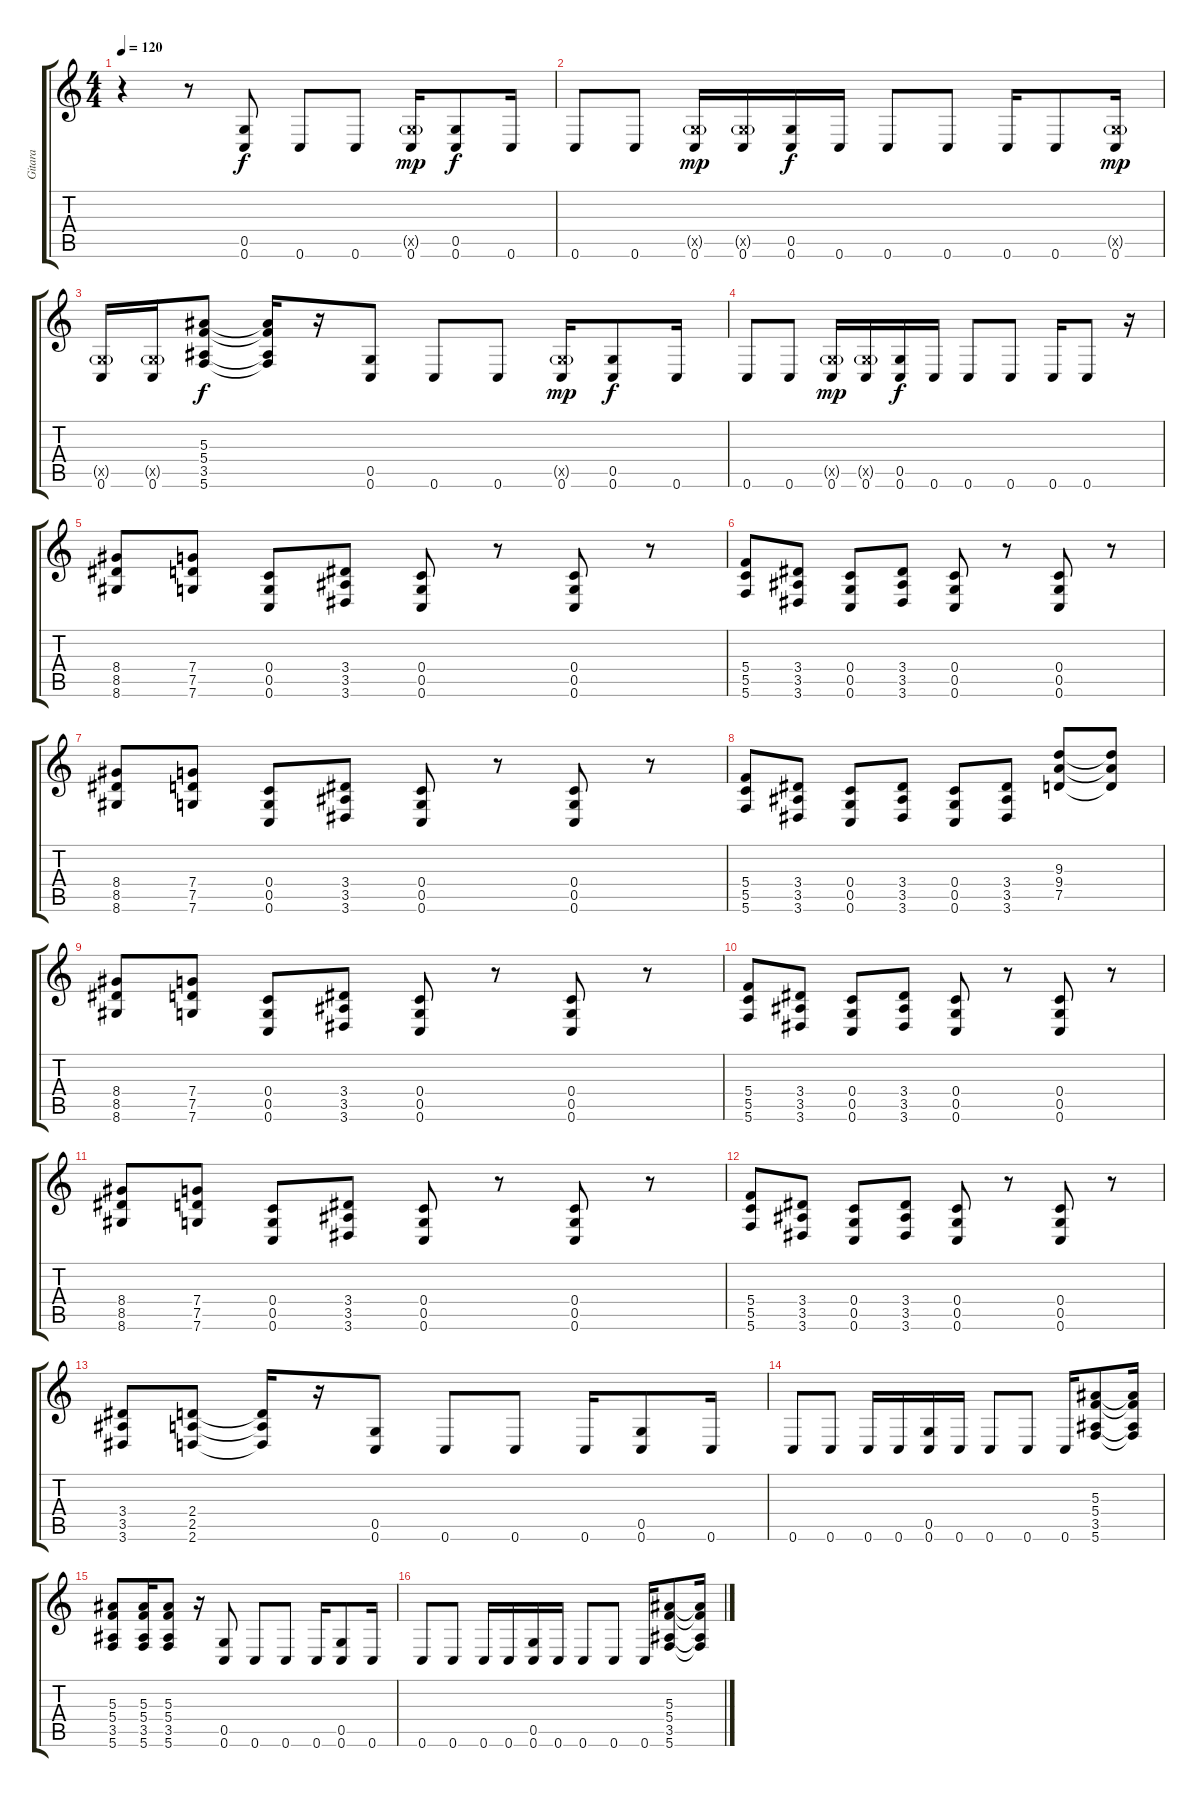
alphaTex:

\track ("Gitara " "Gitara ") {instrument overdrivenguitar}
\staff {score tabs}
\tuning (D4 A3 F3 C3 G2 C2) {hide}
\ts (4 4)
\tempo 120
\clef g2
\ks c
r.4{dy f instrument overdrivenguitar} r.8 (0.5 0.6).8 0.6.8 0.6.8 (0.5{g x} 0.6).16{dy mp} (0.5 0.6).8{dy f} 0.6.16 |
0.6.8 0.6.8 (0.5{g x} 0.6).16{dy mp} (0.5{g x} 0.6).16 (0.5 0.6).16{dy f} 0.6.16 0.6.8 0.6.8 0.6.16 0.6.8 (0.5{g x} 0.6).16{dy mp} |
(0.5{g x} 0.6).16 (0.5{g x} 0.6).16 (5.3 5.4 3.5 5.6).8{dy f} (5.3{t} 5.4{t} 3.5{t} 5.6{t}).16 r.16 (0.5 0.6).8 0.6.8 0.6.8 (0.5{g x} 0.6).16{dy mp} (0.5 0.6).8{dy f} 0.6.16 |
0.6.8 0.6.8 (0.5{g x} 0.6).16{dy mp} (0.5{g x} 0.6).16 (0.5 0.6).16{dy f} 0.6.16 0.6.8 0.6.8 0.6.16 0.6.8 r.16 |
(8.4 8.5 8.6).8 (7.4 7.5 7.6).8 (0.4 0.5 0.6).8 (3.4 3.5 3.6).8 (0.4 0.5 0.6).8 r.8 (0.4 0.5 0.6).8 r.8 |
(5.4 5.5 5.6).8 (3.4 3.5 3.6).8 (0.4 0.5 0.6).8 (3.4 3.5 3.6).8 (0.4 0.5 0.6).8 r.8 (0.4 0.5 0.6).8 r.8 |
(8.4 8.5 8.6).8 (7.4 7.5 7.6).8 (0.4 0.5 0.6).8 (3.4 3.5 3.6).8 (0.4 0.5 0.6).8 r.8 (0.4 0.5 0.6).8 r.8 |
(5.4 5.5 5.6).8 (3.4 3.5 3.6).8 (0.4 0.5 0.6).8 (3.4 3.5 3.6).8 (0.4 0.5 0.6).8 (3.4 3.5 3.6).8 (9.3 9.4 7.5).8 (9.3{t} 9.4{t} 7.5{t}).8 |
(8.4 8.5 8.6).8 (7.4 7.5 7.6).8 (0.4 0.5 0.6).8 (3.4 3.5 3.6).8 (0.4 0.5 0.6).8 r.8 (0.4 0.5 0.6).8 r.8 |
(5.4 5.5 5.6).8 (3.4 3.5 3.6).8 (0.4 0.5 0.6).8 (3.4 3.5 3.6).8 (0.4 0.5 0.6).8 r.8 (0.4 0.5 0.6).8 r.8 |
(8.4 8.5 8.6).8 (7.4 7.5 7.6).8 (0.4 0.5 0.6).8 (3.4 3.5 3.6).8 (0.4 0.5 0.6).8 r.8 (0.4 0.5 0.6).8 r.8 |
(5.4 5.5 5.6).8 (3.4 3.5 3.6).8 (0.4 0.5 0.6).8 (3.4 3.5 3.6).8 (0.4 0.5 0.6).8 r.8 (0.4 0.5 0.6).8 r.8 |
(3.4 3.5 3.6).8 (2.4 2.5 2.6).8 (2.4{t} 2.5{t} 2.6{t}).16 r.16 (0.5 0.6).8 0.6.8 0.6.8 0.6.16 (0.5 0.6).8 0.6.16 |
0.6.8 0.6.8 0.6.16 0.6.16 (0.5 0.6).16 0.6.16 0.6.8 0.6.8 0.6.16 (5.3 5.4 3.5 5.6).8 (5.3{t} 5.4{t} 3.5{t} 5.6{t}).16 |
(5.3 5.4 3.5 5.6).8 (5.3 5.4 3.5 5.6).16 (5.3 5.4 3.5 5.6).8 r.16 (0.5 0.6).8 0.6.8 0.6.8 0.6.16 (0.5 0.6).8 0.6.16 |
0.6.8 0.6.8 0.6.16 0.6.16 (0.5 0.6).16 0.6.16 0.6.8 0.6.8 0.6.16 (5.3 5.4 3.5 5.6).8 (5.3{t} 5.4{t} 3.5{t} 5.6{t}).16
